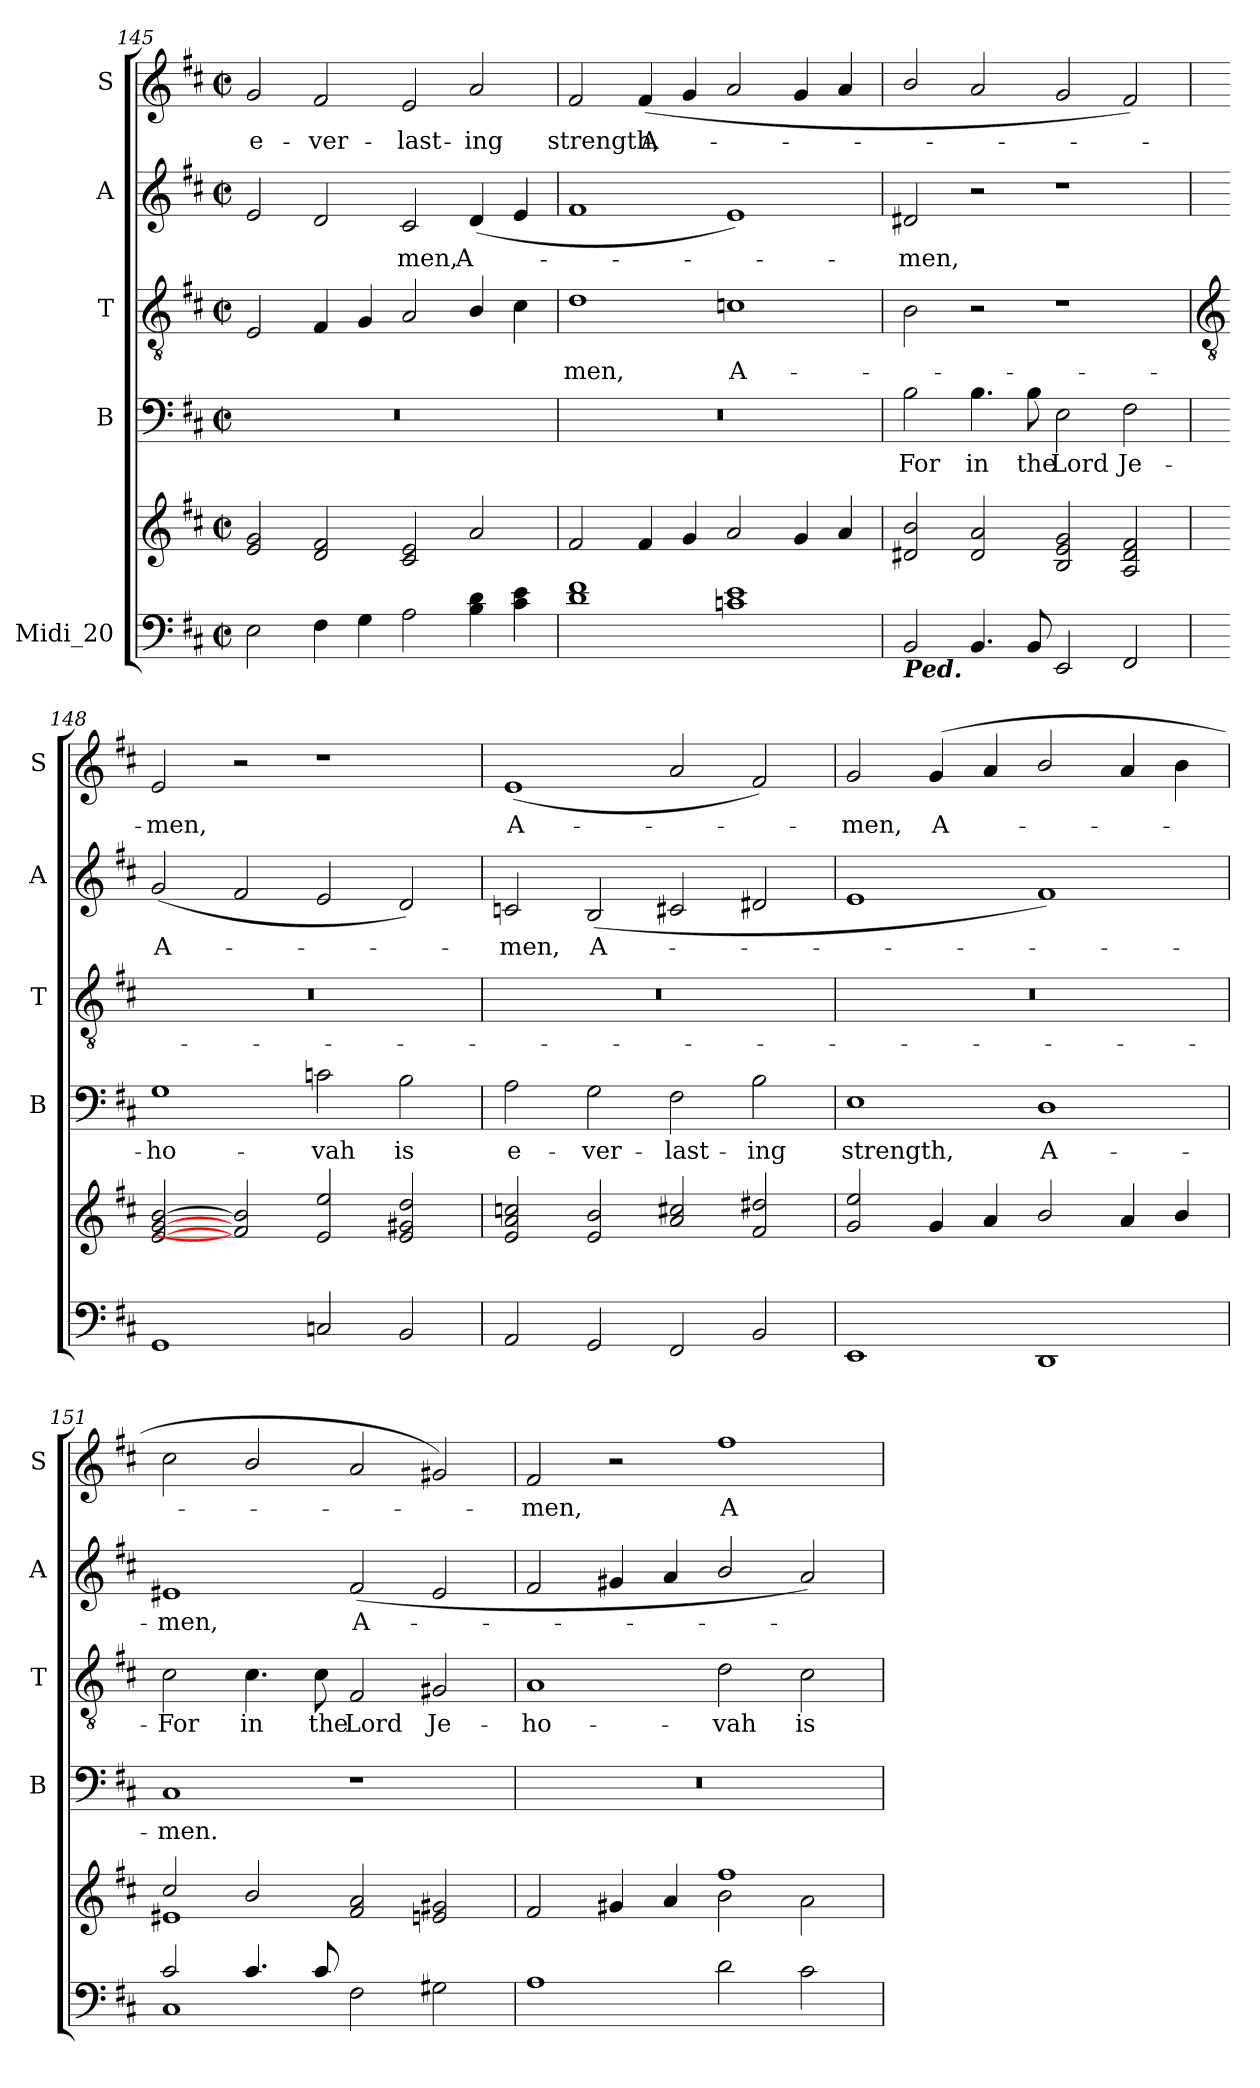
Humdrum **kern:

**kern	**kern	**kern	**text	**kern	**text	**kern	**text	**kern	**text
*part5	*part5	*part4	*part4	*part3	*part3	*part2	*part2	*part1	*part1
*staff6	*staff5	*staff4	*staff4	*staff3	*staff3	*staff2	*staff2	*staff1	*staff1
*I"Midi_20	*	*I"B	*	*I"T	*	*I"A	*	*I"S	*
*	*	*I'B	*	*I'T	*	*I'A	*	*I'S	*
*clefF4	*clefG2	*clefF4	*	*clefGv2	*	*clefG2	*	*clefG2	*
*k[f#c#]	*k[f#c#]	*k[f#c#]	*	*k[f#c#]	*	*k[f#c#]	*	*k[f#c#]	*
*D:	*D:	*D:	*	*D:	*	*D:	*	*D:	*
*M4/2	*M4/2	*M4/2	*	*M4/2	*	*M4/2	*	*M4/2	*
*met(c|)	*met(c|)	*met(c|)	*	*met(c|)	*	*met(c|)	*	*met(c|)	*
=145	=145	=145	=145	=145	=145	=145	=145	=145	=145
!	!	!	!	!	!	!	!	!	!LO:LY:b
2E	2e 2g	0r	.	2E	.	2e	.	2g	e-
!	!	!	!	!	!	!	!	!	!LO:LY:b
4F#	2d 2f#	.	.	4F#	.	2d	.	2f#	-ver-
4G	.	.	.	4G	.	.	.	.	.
!	!	!	!	!	!	!	!LO:LY:b	!	!LO:LY:b
2A	2c# 2e	.	.	2A	.	2c#	men,	2e	-last-
!	!	!	!	!	!	!	!LO:LY:b	!	!LO:LY:b
4B 4d	2a	.	.	4B/	.	(<4d	A-	2a	-ing
4c# 4e	.	.	.	4c#	.	4e	.	.	.
=146	=146	=146	=146	=146	=146	=146	=146	=146	=146
!	!	!	!	!	!LO:LY:b	!	!	!	!LO:LY:b
1d 1f#	2f#	0r	.	1d	men,	1f#	.	2f#	strength,
!	!	!	!	!	!	!	!	!	!LO:LY:b
.	4f#	.	.	.	.	.	.	(<4f#	A-
.	4g	.	.	.	.	.	.	4g	.
!	!	!	!	!	!LO:LY:b	!	!	!	!
1cn 1e	2a	.	.	1cn	A-	1e)	.	2a	.
.	4g	.	.	.	.	.	.	4g	.
.	4a	.	.	.	.	.	.	4a	.
=147	=147	=147	=147	=147	=147	=147	=147	=147	=147
!LO:TX:b:Bi:t=Ped.	!	!	!	!	!	!	!	!	!
!	!	!	!LO:LY:b	!	!	!	!LO:LY:b	!	!
2BB	2d#X/ 2b/	2B	For	2B	.	2d#X	men,	2b/	.
!	!	!	!LO:LY:b	!	!	!	!	!	!
4.BB	2d# 2a	4.B	in	2r	.	2r	.	2a	.
!	!	!	!LO:LY:b	!	!	!	!	!	!
8BB	.	8B	the	.	.	.	.	.	.
!	!	!	!LO:LY:b	!	!	!	!	!	!
2EE	2B 2e 2g	2E	Lord	1r	.	1r	.	2g	.
!	!	!	!LO:LY:b	!	!	!	!	!	!
2FF#	2A 2d# 2f#	2F#	Je-	.	.	.	.	2f#)	.
!!LO:LB:g=z
=148	=148	=148	=148	=148	=148	=148	=148	=148	=148
*	*	*	*	*clefGv2	*	*	*	*	*
*^	*^	*	*	*	*	*	*	*	*
!	!	!	!	!	!LO:LY:b	!	!	!	!LO:LY:b	!	!LO:LY:b
1GG	0ryy	[2e [2g [2b	0ryy	1G	-ho-	0r	.	(<2g	A-	2e	men,
.	.	2f#] 2b]	.	.	.	.	.	2f#	.	2r	.
!	!	!	!	!	!LO:LY:b	!	!	!	!	!	!
2Cn	.	2e 2ee	.	2cn	-vah	.	.	2e	.	1r	.
!	!	!	!	!	!LO:LY:b	!	!	!	!	!	!
2BB	.	2e 2g#X 2dd	.	2B	is	.	.	2d)	.	.	.
=149	=149	=149	=149	=149	=149	=149	=149	=149	=149	=149	=149
!	!	!	!	!	!LO:LY:b	!	!	!	!LO:LY:b	!	!LO:LY:b
2AA	0ryy	2e 2a 2ccn	0ryy	2A	e-	0r	.	2cn	men,	(<1e	A-
!	!	!	!	!	!LO:LY:b	!	!	!	!LO:LY:b	!	!
2GG	.	2e 2b	.	2G	-ver-	.	.	(<2B	A-	.	.
!	!	!	!	!	!LO:LY:b	!	!	!	!	!	!
2FF#	.	2a 2cc#X	.	2F#	-last-	.	.	2c#X	.	2a	.
!	!	!	!	!	!LO:LY:b	!	!	!	!	!	!
2BB	.	2f# 2dd#X	.	2B	-ing	.	.	2d#X	.	2f#)	.
=150	=150	=150	=150	=150	=150	=150	=150	=150	=150	=150	=150
!	!	!	!	!	!LO:LY:b	!	!	!	!	!	!LO:LY:b
1EE	0ryy	2g 2ee	0ryy	1E	strength,	0r	.	1e	.	2g	men,
!	!	!	!	!	!	!	!	!	!	!	!LO:LY:b
.	.	4g	.	.	.	.	.	.	.	(<4g	A-
.	.	4a	.	.	.	.	.	.	.	4a	.
!	!	!	!	!	!LO:LY:b	!	!	!	!	!	!
1DD	.	2b/	.	1D	A-	.	.	1f#)	.	2b/	.
.	.	4a	.	.	.	.	.	.	.	4a	.
.	.	4b	.	.	.	.	.	.	.	4b	.
=151	=151	=151	=151	=151	=151	=151	=151	=151	=151	=151	=151
!	!	!	!	!	!LO:LY:b	!	!LO:LY:b	!	!LO:LY:b	!	!
2c#/	1C#\	2cc#/	1e#X\	1C#	-men.	2c#	-For	1e#X	men,	2cc#	.
!	!	!	!	!	!	!	!LO:LY:b	!	!	!	!
4.c#/	.	2b/	.	.	.	4.c#	in	.	.	2b/	.
!	!	!	!	!	!	!	!LO:LY:b	!	!	!	!
8c#/	.	.	.	.	.	8c#	the	.	.	.	.
!	!	!	!	!	!	!	!LO:LY:b	!	!LO:LY:b	!	!
2F#	1ryy	2f# 2a	1ryy	1r	.	2F#	Lord	(<2f#	A-	2a	.
!	!	!	!	!	!	!	!LO:LY:b	!	!	!	!
2G#X	.	2e 2g#X	.	.	.	2G#X	Je-	2e#	.	2g#X)	.
*v	*v	*	*	*	*	*	*	*	*	*	*
=152	=152	=152	=152	=152	=152	=152	=152	=152	=152	=152
!	!	!	!	!	!	!LO:LY:b	!	!	!	!LO:LY:b
1A	2f#	2ryy	0r	.	1A	-ho-	2f#	.	2f#	men,
.	2ryy	4g#X/	.	.	.	.	4g#X	.	2r	.
.	.	4a/	.	.	.	.	4a	.	.	.
!	!	!	!	!	!	!LO:LY:b	!	!	!	!LO:LY:b
2d	1ff#	2b\	.	.	2d	-vah	2b/	.	1ff#	A-
!	!	!	!	!	!	!LO:LY:b	!	!	!	!
2c#	.	2a\	.	.	2c#	is	2a)	.	.	.
*	*v	*v	*	*	*	*	*	*	*	*
=	=	=	=	=	=	=	=	=	=
*-	*-	*-	*-	*-	*-	*-	*-	*-	*-
